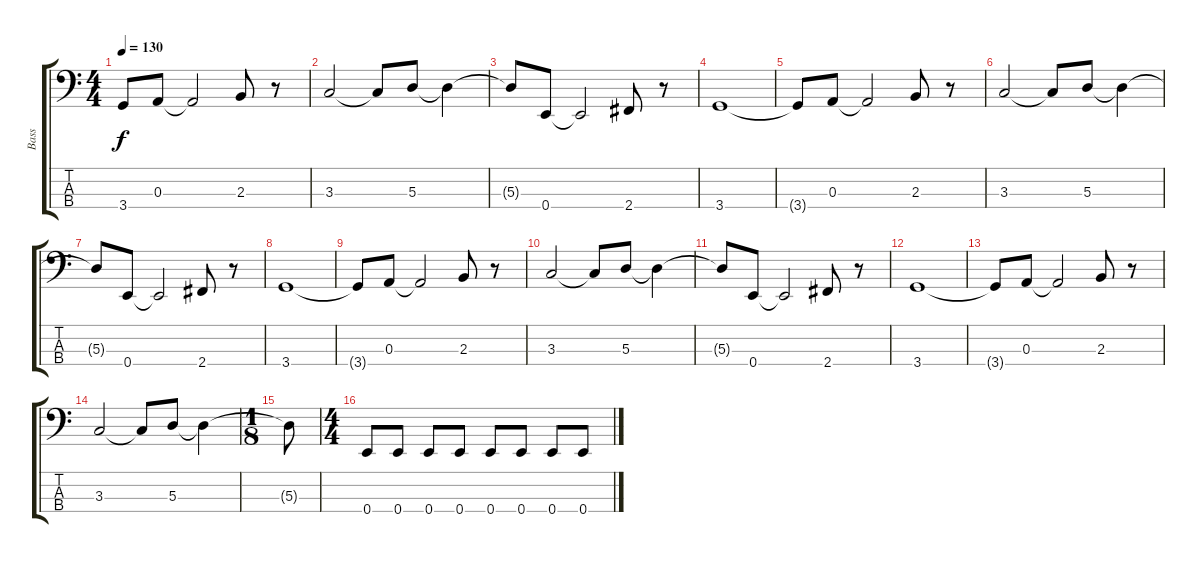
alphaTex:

\track ("Bass" "Bass") {instrument electricbasspick}
\staff {score tabs}
\tuning (G2 D2 A1 E1) {hide}
\ts (4 4)
\tempo 130
\clef f4
\ks c
3.4{t}.8{dy f} 0.3.8 0.3{t}.2 2.3.8 r.8 |
3.3.2 3.3{t}.8 5.3.8 5.3{t}.4 |
5.3{t}.8 0.4.8 0.4{t}.2 2.4.8 r.8 |
3.4.1 |
3.4{t}.8 0.3.8 0.3{t}.2 2.3.8 r.8 |
3.3.2 3.3{t}.8 5.3.8 5.3{t}.4 |
5.3{t}.8 0.4.8 0.4{t}.2 2.4.8 r.8 |
3.4.1 |
3.4{t}.8 0.3.8 0.3{t}.2 2.3.8 r.8 |
3.3.2 3.3{t}.8 5.3.8 5.3{t}.4 |
5.3{t}.8 0.4.8 0.4{t}.2 2.4.8 r.8 |
3.4.1 |
3.4{t}.8 0.3.8 0.3{t}.2 2.3.8 r.8 |
3.3.2 3.3{t}.8 5.3.8 5.3{t}.4 |
\ts (1 8)
5.3{t}.8 |
\ts (4 4)
0.4.8 0.4.8 0.4.8 0.4.8 0.4.8 0.4.8 0.4.8 0.4.8
